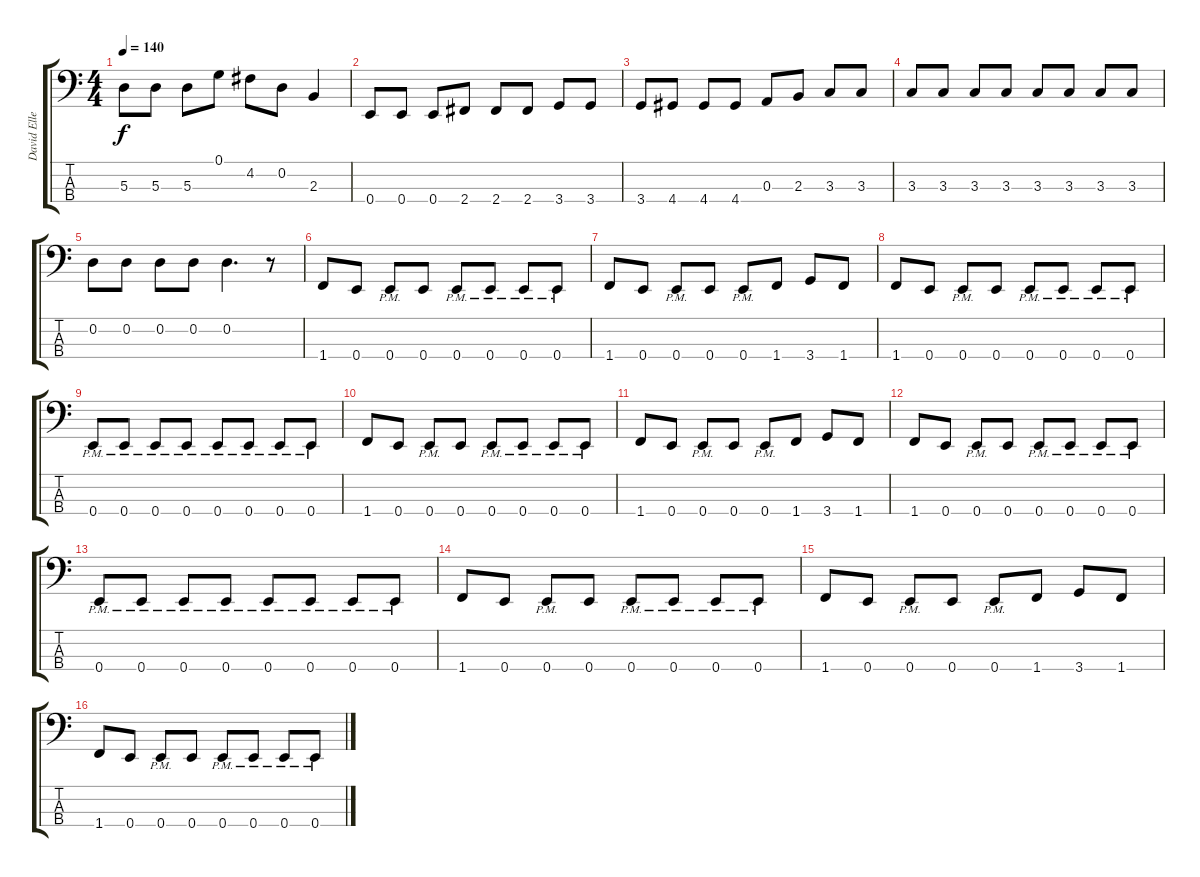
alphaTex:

\track ("David Ellefson (Bass)" "David Elle") {instrument electricbasspick}
\staff {score tabs}
\tuning (G2 D2 A1 E1) {hide}
\ts (4 4)
\tempo 140
\clef f4
\ks c
5.3.8{dy f} 5.3.8 5.3.8 0.1.8 4.2.8 0.2.8 2.3.4 |
0.4.8 0.4.8 0.4.8 2.4.8 2.4.8 2.4.8 3.4.8 3.4.8 |
3.4.8 4.4.8 4.4.8 4.4.8 0.3.8 2.3.8 3.3.8 3.3.8 |
3.3.8 3.3.8 3.3.8 3.3.8 3.3.8 3.3.8 3.3.8 3.3.8 |
0.2.8 0.2.8 0.2.8 0.2.8 0.2.4{d} r.8 |
1.4.8 0.4.8 0.4{pm}.8 0.4.8 0.4{pm}.8 0.4{pm}.8 0.4{pm}.8 0.4{pm}.8 |
1.4.8 0.4.8 0.4{pm}.8 0.4.8 0.4{pm}.8 1.4.8 3.4.8 1.4.8 |
1.4.8 0.4.8 0.4{pm}.8 0.4.8 0.4{pm}.8 0.4{pm}.8 0.4{pm}.8 0.4{pm}.8 |
0.4{pm}.8 0.4{pm}.8 0.4{pm}.8 0.4{pm}.8 0.4{pm}.8 0.4{pm}.8 0.4{pm}.8 0.4{pm}.8 |
1.4.8 0.4.8 0.4{pm}.8 0.4.8 0.4{pm}.8 0.4{pm}.8 0.4{pm}.8 0.4{pm}.8 |
1.4.8 0.4.8 0.4{pm}.8 0.4.8 0.4{pm}.8 1.4.8 3.4.8 1.4.8 |
1.4.8 0.4.8 0.4{pm}.8 0.4.8 0.4{pm}.8 0.4{pm}.8 0.4{pm}.8 0.4{pm}.8 |
0.4{pm}.8 0.4{pm}.8 0.4{pm}.8 0.4{pm}.8 0.4{pm}.8 0.4{pm}.8 0.4{pm}.8 0.4{pm}.8 |
1.4.8 0.4.8 0.4{pm}.8 0.4.8 0.4{pm}.8 0.4{pm}.8 0.4{pm}.8 0.4{pm}.8 |
1.4.8 0.4.8 0.4{pm}.8 0.4.8 0.4{pm}.8 1.4.8 3.4.8 1.4.8 |
1.4.8 0.4.8 0.4{pm}.8 0.4.8 0.4{pm}.8 0.4{pm}.8 0.4{pm}.8 0.4{pm}.8
